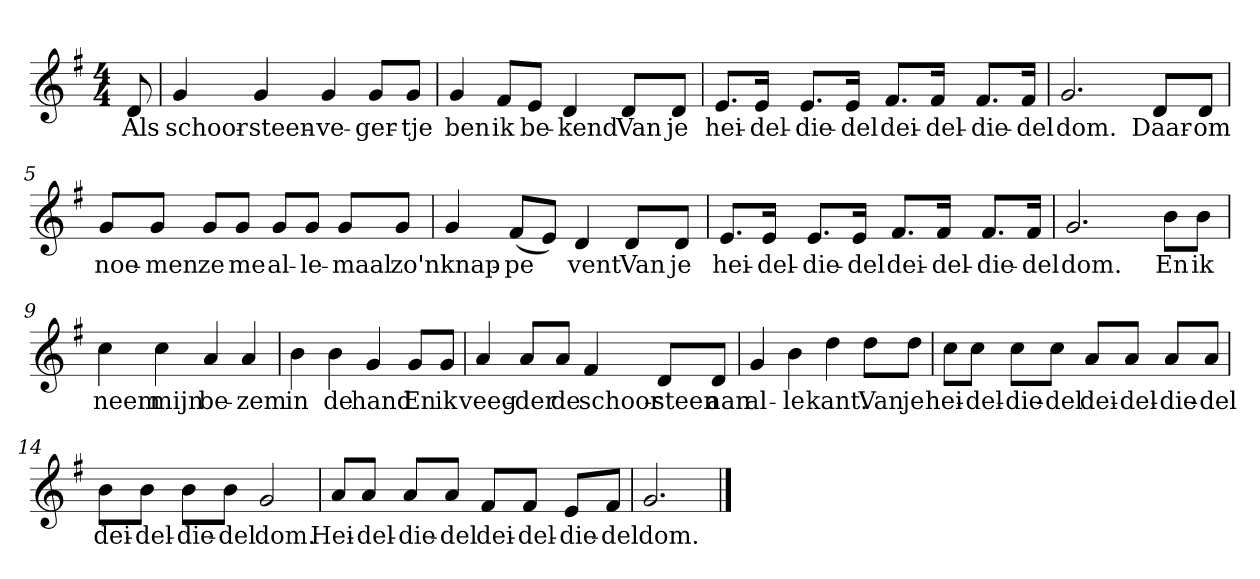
**kern	**text
*part1	*part1
*staff1	*staff1
*clefG2	*
*k[f#]	*
*G:	*
*M4/4	*
*MM120	*
=	=
8d	Als
=1	=1
4g	schoor-
4g	-steen-
4g	-ve-
8g/L	-ger-
8g/J	-tje
=2	=2
4g	ben
8f#/L	ik
8e/J	be-
4d	-kend
8d/L	Van
8d/J	je
=3	=3
8.e/L	hei-
16e/Jk	-del-
8.e/L	-die-
16e/Jk	-del
8.f#/L	dei-
16f#/Jk	-del-
8.f#/L	-die-
16f#/Jk	-del
=4	=4
2.g	dom.
8d/L	Daar-
8d/J	-om
=5	=5
8g/L	noe-
8g/J	-men
8g/L	ze
8g/J	me
8g/L	al-
8g/J	-le-
8g/L	-maal
8g/J	zo'n
=6	=6
4g	knap-
(8f#/L	-pe
8e/J)	.
4d	vent
8d/L	Van
8d/J	je
=7	=7
8.e/L	hei-
16e/Jk	-del-
8.e/L	-die-
16e/Jk	-del
8.f#/L	dei-
16f#/Jk	-del-
8.f#/L	-die-
16f#/Jk	-del
=8	=8
2.g	dom.
8b\L	En
8b\J	ik
=9	=9
4cc	neem
4cc	mijn
4a	be-
4a	-zem
=10	=10
4b	in
4b	de
4g	hand
8g/L	En
8g/J	ik
=11	=11
4a	veeg-
8a/L	-der
8a/J	de
4f#	schoor-
8d/L	-steen
8d/J	aan
=12	=12
4g	al-
4b	-le
4dd	kant.
8dd\L	Van
8dd\J	je
=13	=13
8cc\L	hei-
8cc\J	-del-
8cc\L	-die-
8cc\J	-del
8a/L	dei-
8a/J	-del-
8a/L	-die-
8a/J	-del
=14	=14
8b\L	dei-
8b\J	-del-
8b\L	-die-
8b\J	-del
2g	dom.
=15	=15
8a/L	Hei-
8a/J	-del-
8a/L	-die-
8a/J	-del
8f#/L	dei-
8f#/J	-del-
8e/L	-die-
8f#/J	-del
=16	=16
2.g	dom.
==	==
*-	*-
